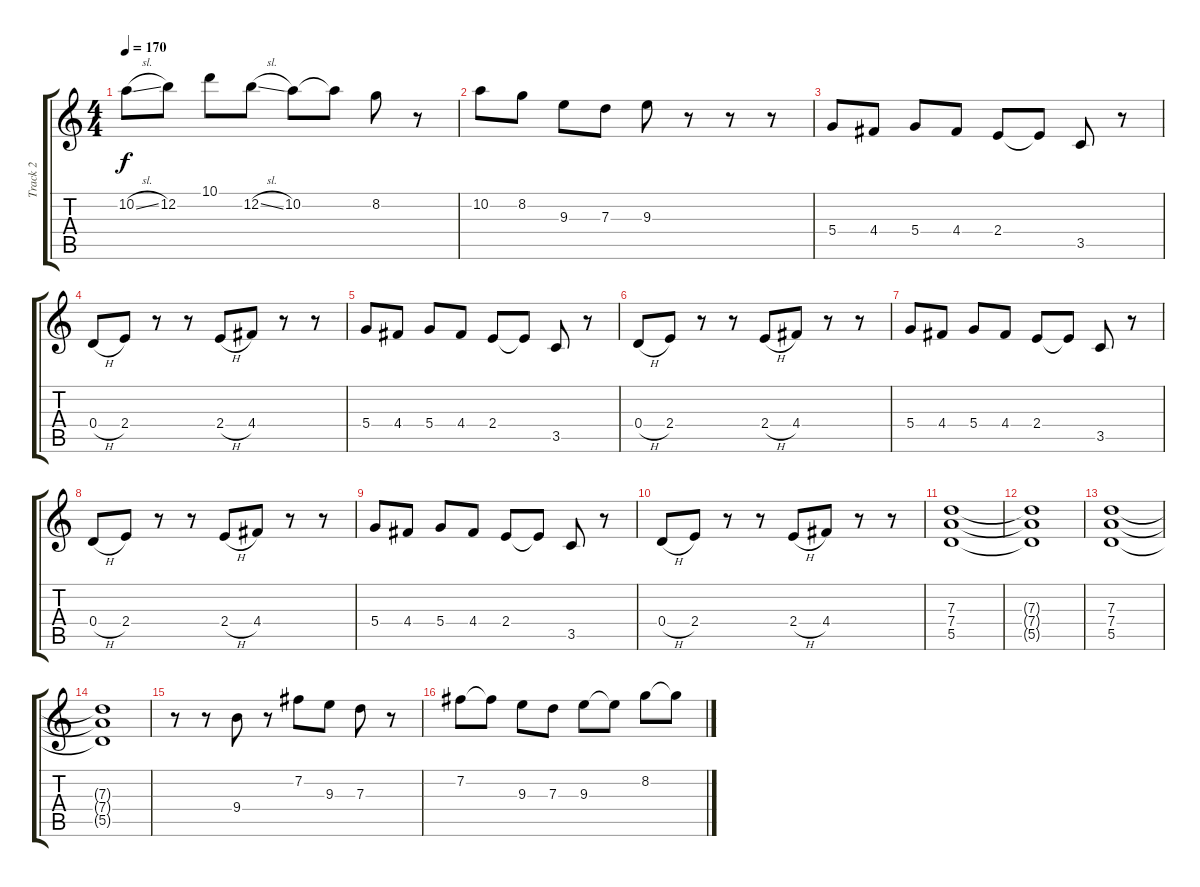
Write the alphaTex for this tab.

\track ("Track 2" "Track 2") {instrument overdrivenguitar}
\staff {score tabs}
\tuning (E4 B3 G3 D3 A2 E2) {hide}
\ts (4 4)
\tempo 170
\clef g2
\ks c
10.2{sl}.8{dy f} 12.2.8 10.1.8 12.2{sl}.8 10.2.8 10.2{t}.8 8.2.8 r.8 |
10.2.8 8.2.8 9.3.8 7.3.8 9.3.8 r.8 r.8 r.8 |
5.4.8 4.4.8 5.4.8 4.4.8 2.4.8 2.4{t}.8 3.5.8 r.8 |
0.4{h}.8 2.4.8 r.8 r.8 2.4{h}.8 4.4.8 r.8 r.8 |
5.4.8 4.4.8 5.4.8 4.4.8 2.4.8 2.4{t}.8 3.5.8 r.8 |
0.4{h}.8 2.4.8 r.8 r.8 2.4{h}.8 4.4.8 r.8 r.8 |
5.4.8 4.4.8 5.4.8 4.4.8 2.4.8 2.4{t}.8 3.5.8 r.8 |
0.4{h}.8 2.4.8 r.8 r.8 2.4{h}.8 4.4.8 r.8 r.8 |
5.4.8 4.4.8 5.4.8 4.4.8 2.4.8 2.4{t}.8 3.5.8 r.8 |
0.4{h}.8 2.4.8 r.8 r.8 2.4{h}.8 4.4.8 r.8 r.8 |
(7.3 7.4 5.5).1 |
(7.3{t} 7.4{t} 5.5{t}).1 |
(7.3 7.4 5.5).1 |
(7.3{t} 7.4{t} 5.5{t}).1 |
r.8 r.8 9.4.8 r.8 7.2.8 9.3.8 7.3.8 r.8 |
7.2.8 7.2{t}.8 9.3.8 7.3.8 9.3.8 9.3{t}.8 8.2.8 8.2{t}.8
